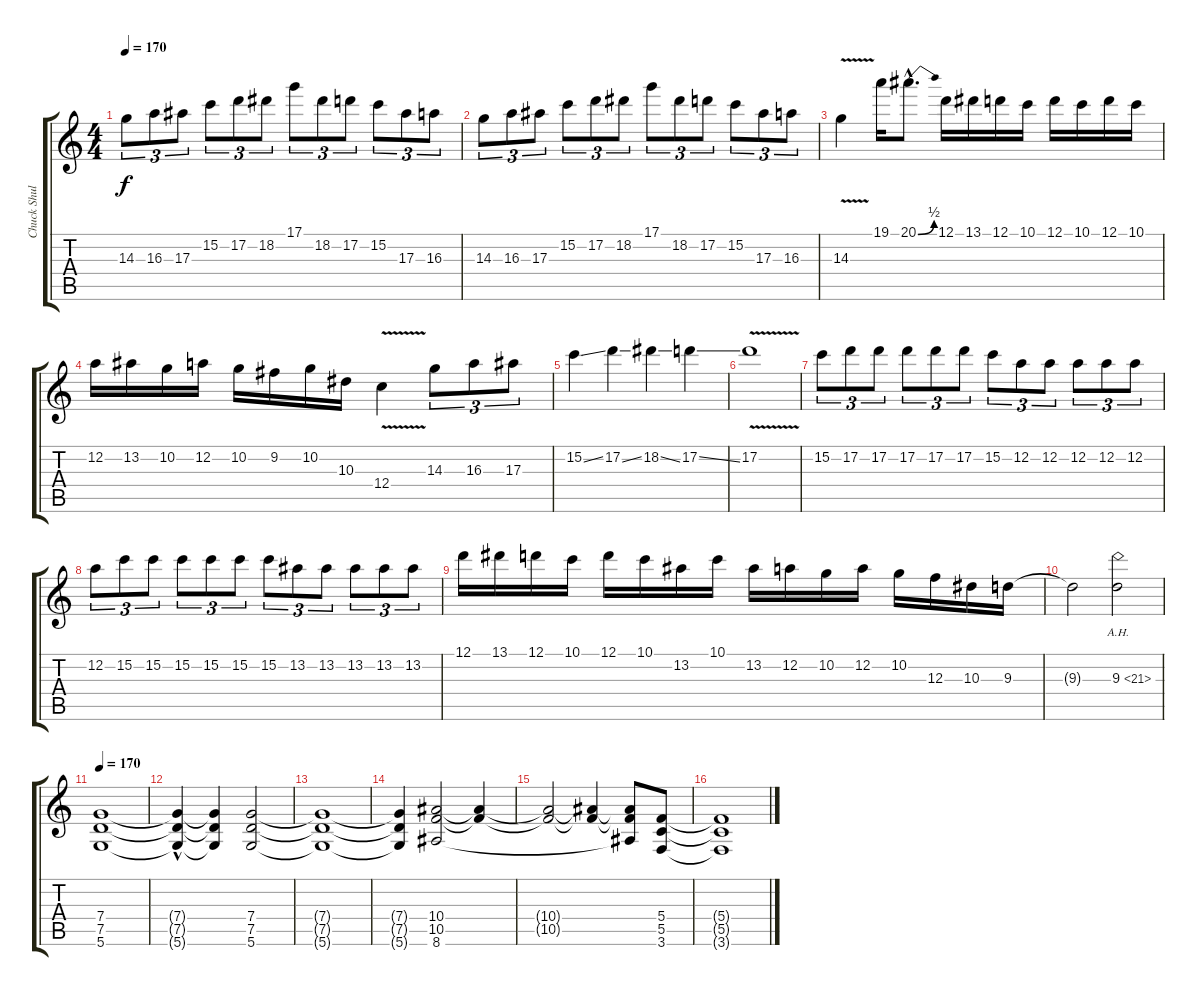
\track ("Chuck Shuldiner" "Chuck Shul") {instrument distortionguitar}
\staff {score tabs}
\tuning (D4 A3 F3 C3 G2 D2) {hide}
\ts (4 4)
\tempo 170
\clef g2
\ks c
14.3.8{tu (3 2) dy f} 16.3.8{tu (3 2)} 17.3.8{tu (3 2)} 15.2.8{tu (3 2)} 17.2.8{tu (3 2)} 18.2.8{tu (3 2)} 17.1.8{tu (3 2)} 18.2.8{tu (3 2)} 17.2.8{tu (3 2)} 15.2.8{tu (3 2)} 17.3.8{tu (3 2)} 16.3.8{tu (3 2)} |
14.3.8{tu (3 2)} 16.3.8{tu (3 2)} 17.3.8{tu (3 2)} 15.2.8{tu (3 2)} 17.2.8{tu (3 2)} 18.2.8{tu (3 2)} 17.1.8{tu (3 2)} 18.2.8{tu (3 2)} 17.2.8{tu (3 2)} 15.2.8{tu (3 2)} 17.3.8{tu (3 2)} 16.3.8{tu (3 2)} |
14.3{v}.4 19.1.16 20.1{be (bend 0 0 60 2) hac}.8{d} 12.1.16 13.1.16 12.1.16 10.1.16 12.1.16 10.1.16 12.1.16 10.1.16 |
12.2.16 13.2.16 10.2.16 12.2.16 10.2.16 9.2.16 10.2.16 10.3.16 12.4{v}.4 14.3.8{tu (3 2)} 16.3.8{tu (3 2)} 17.3.8{tu (3 2)} |
15.2{ss}.4 17.2{ss}.4 18.2{ss}.4 17.2{ss}.4 |
17.2{v}.1 |
15.2.8{tu (3 2)} 17.2.8{tu (3 2)} 17.2.8{tu (3 2)} 17.2.8{tu (3 2)} 17.2.8{tu (3 2)} 17.2.8{tu (3 2)} 15.2.8{tu (3 2)} 12.2.8{tu (3 2)} 12.2.8{tu (3 2)} 12.2.8{tu (3 2)} 12.2.8{tu (3 2)} 12.2.8{tu (3 2)} |
12.2.8{tu (3 2)} 15.2.8{tu (3 2)} 15.2.8{tu (3 2)} 15.2.8{tu (3 2)} 15.2.8{tu (3 2)} 15.2.8{tu (3 2)} 15.2.8{tu (3 2)} 13.2.8{tu (3 2)} 13.2.8{tu (3 2)} 13.2.8{tu (3 2)} 13.2.8{tu (3 2)} 13.2.8{tu (3 2)} |
12.1.16 13.1.16 12.1.16 10.1.16 12.1.16 10.1.16 13.2.16 10.1.16 13.2.16 12.2.16 10.2.16 12.2.16 10.2.16 12.3.16 10.3.16 9.3.16 |
9.3{t}.2 9.3{ah 12}.2 |
\tempo 170
(7.4 7.5 5.6).1 |
(7.4{hac t} 7.5{hac t} 5.6{hac t}).4 (7.4{t} 7.5{t} 5.6{t}).4 (7.4 7.5 5.6).2 |
(7.4{t} 7.5{t} 5.6{t}).1 |
(7.4{t} 7.5{t} 5.6{t}).4 (10.4 10.5 8.6).2 (10.4{t} 10.5{t}).4 |
(10.4{t} 10.5{t}).2 (10.4{t} 10.5{t}).4 (10.4{t} 10.5{t} 8.6{t}).8 (5.4 5.5 3.6).8 |
(5.4{t} 5.5{t} 3.6{t}).1
